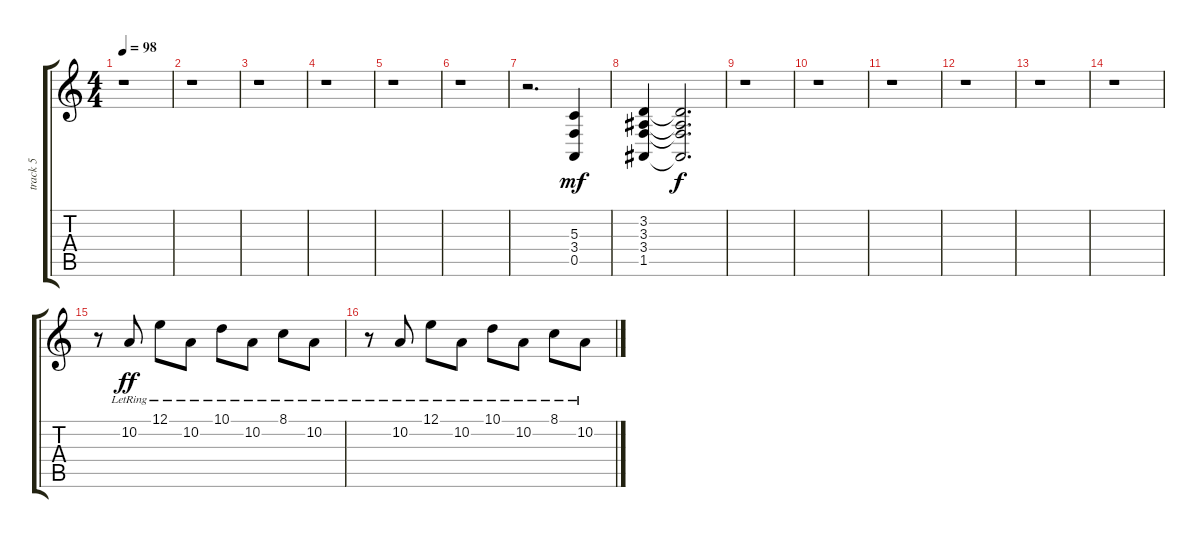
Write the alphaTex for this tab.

\track ("track 5" "track 5") {instrument electricgrandpiano}
\staff {score tabs}
\tuning (E4 B3 G3 D3 A2 E2) {hide}
\ts (4 4)
\tempo 98
\clef g2
\ks c
r.1{dy mf} |
r.1 |
r.1 |
r.1 |
r.1 |
r.1 |
r.2{d} (5.3 3.4 0.5).4{instrument lead2sawtooth} |
(3.2 3.3 3.4 1.5).4 (3.2{t} 3.3{t} 3.4{t} 1.5{t}).2{d dy f} |
r.1 |
r.1 |
r.1 |
r.1 |
r.1 |
r.1 |
r.8{instrument electricgrandpiano} 10.2{lr}.8{dy ff} 12.1{lr}.8 10.2{lr}.8 10.1{lr}.8 10.2{lr}.8 8.1{lr}.8 10.2{lr}.8 |
r.8 10.2{lr}.8 12.1{lr}.8 10.2{lr}.8 10.1{lr}.8 10.2{lr}.8 8.1{lr}.8 10.2{lr}.8
